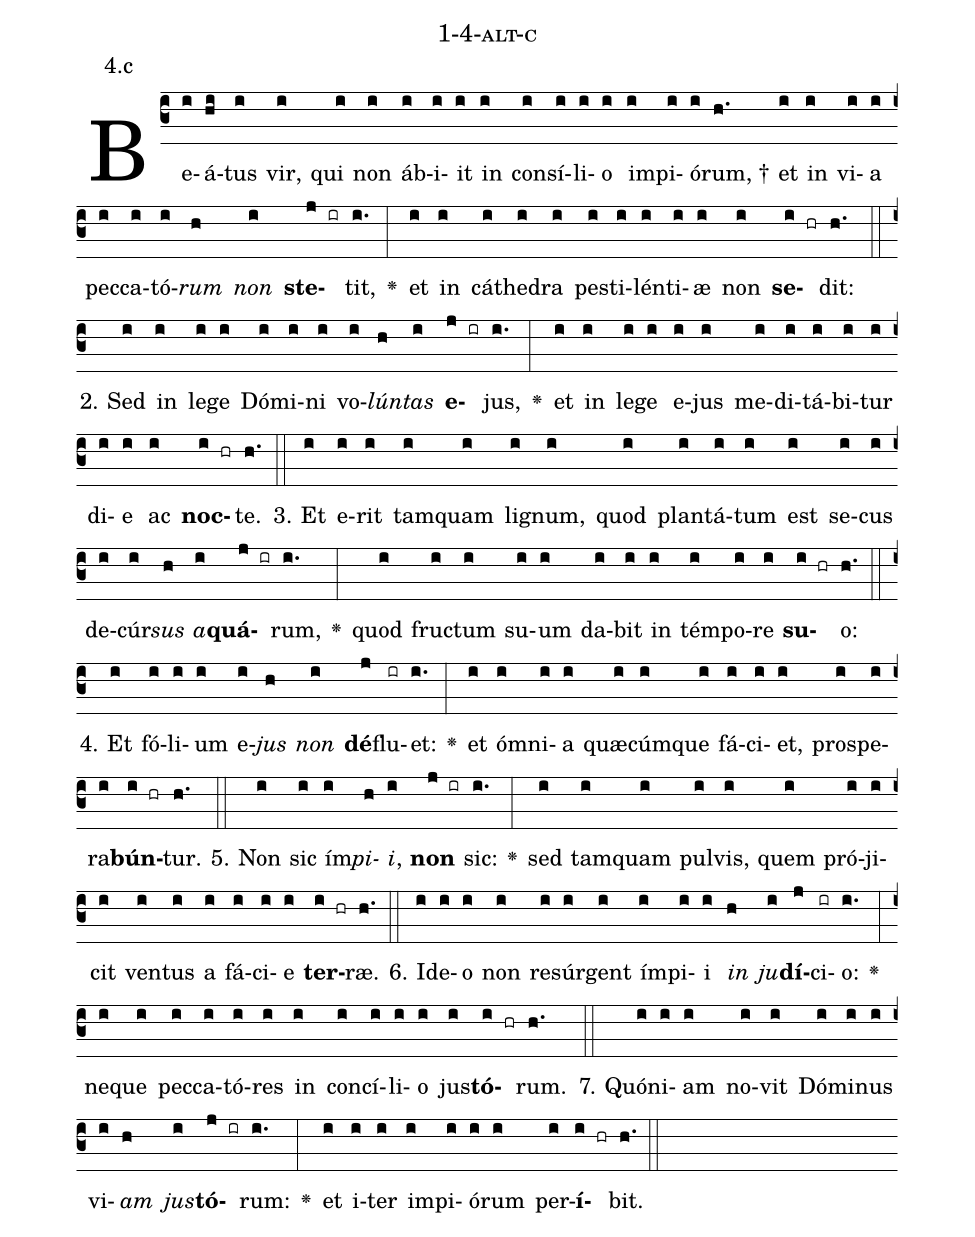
name: 1-4-alt-c;
annotation: 4.c;
%%
(c3)Be(i)á(hi)tus(i) vir,(i) qui(i) non(i) áb(i)i(i)it(i) in(i) con(i)sí(i)li(i)o(i) im(i)pi(i)ó(i)rum, †(h.) et(i) in(i) vi(i)a(i) pec(i)ca(i)tó(i)<i>rum</i>(h) <i>non</i>(i) <b>ste</b>(j ir)tit,(i.) <v>\greheightstar</v>(:) et(i) in(i) cá(i)the(i)dra(i) pes(i)ti(i)lén(i)ti(i)æ(i) non(i) <b>se</b>(i hr)dit:(h.) (::)
2. Sed(i) in(i) le(i)ge(i) Dó(i)mi(i)ni(i) vo(i)<i>lún</i>(h)<i>tas</i>(i) <b>e</b>(j ir)jus,(i.) <v>\greheightstar</v>(:) et(i) in(i) le(i)ge(i) e(i)jus(i) me(i)di(i)tá(i)bi(i)tur(i) di(i)e(i) ac(i) <b>noc</b>(i hr)te.(h.) (::)
3. Et(i) e(i)rit(i) tam(i)quam(i) li(i)gnum,(i) quod(i) plan(i)tá(i)tum(i) est(i) se(i)cus(i) de(i)cúr(i)<i>sus</i>(h) <i>a</i>(i)<b>quá</b>(j ir)rum,(i.) <v>\greheightstar</v>(:) quod(i) fruc(i)tum(i) su(i)um(i) da(i)bit(i) in(i) tém(i)po(i)re(i) <b>su</b>(i hr)o:(h.) (::)
4. Et(i) fó(i)li(i)um(i) e(i)<i>jus</i>(h) <i>non</i>(i) <b>dé</b>(j)flu(ir)et:(i.) <v>\greheightstar</v>(:) et(i) óm(i)ni(i)a(i) quæ(i)cúm(i)que(i) fá(i)ci(i)et,(i) pro(i)spe(i)ra(i)<b>bún</b>(i hr)tur.(h.) (::)
5. Non(i) sic(i) ím(i)<i>pi</i>(h)<i>i</i>,(i) <b>non</b>(j ir) sic:(i.) <v>\greheightstar</v>(:) sed(i) tam(i)quam(i) pul(i)vis,(i) quem(i) pró(i)ji(i)cit(i) ven(i)tus(i) a(i) fá(i)ci(i)e(i) <b>ter</b>(i hr)ræ.(h.) (::)
6. Id(i)e(i)o(i) non(i) re(i)súr(i)gent(i) ím(i)pi(i)i(i) <i>in</i>(h) <i>ju</i>(i)<b>dí</b>(j)ci(ir)o:(i.) <v>\greheightstar</v>(:) ne(i)que(i) pec(i)ca(i)tó(i)res(i) in(i) con(i)cí(i)li(i)o(i) jus(i)<b>tó</b>(i hr)rum.(h.) (::)
7. Quón(i)i(i)am(i) no(i)vit(i) Dó(i)mi(i)nus(i) vi(i)<i>am</i>(h) <i>jus</i>(i)<b>tó</b>(j ir)rum:(i.) <v>\greheightstar</v>(:) et(i) i(i)ter(i) im(i)pi(i)ó(i)rum(i) per(i)<b>í</b>(i hr)bit.(h.) (::)
